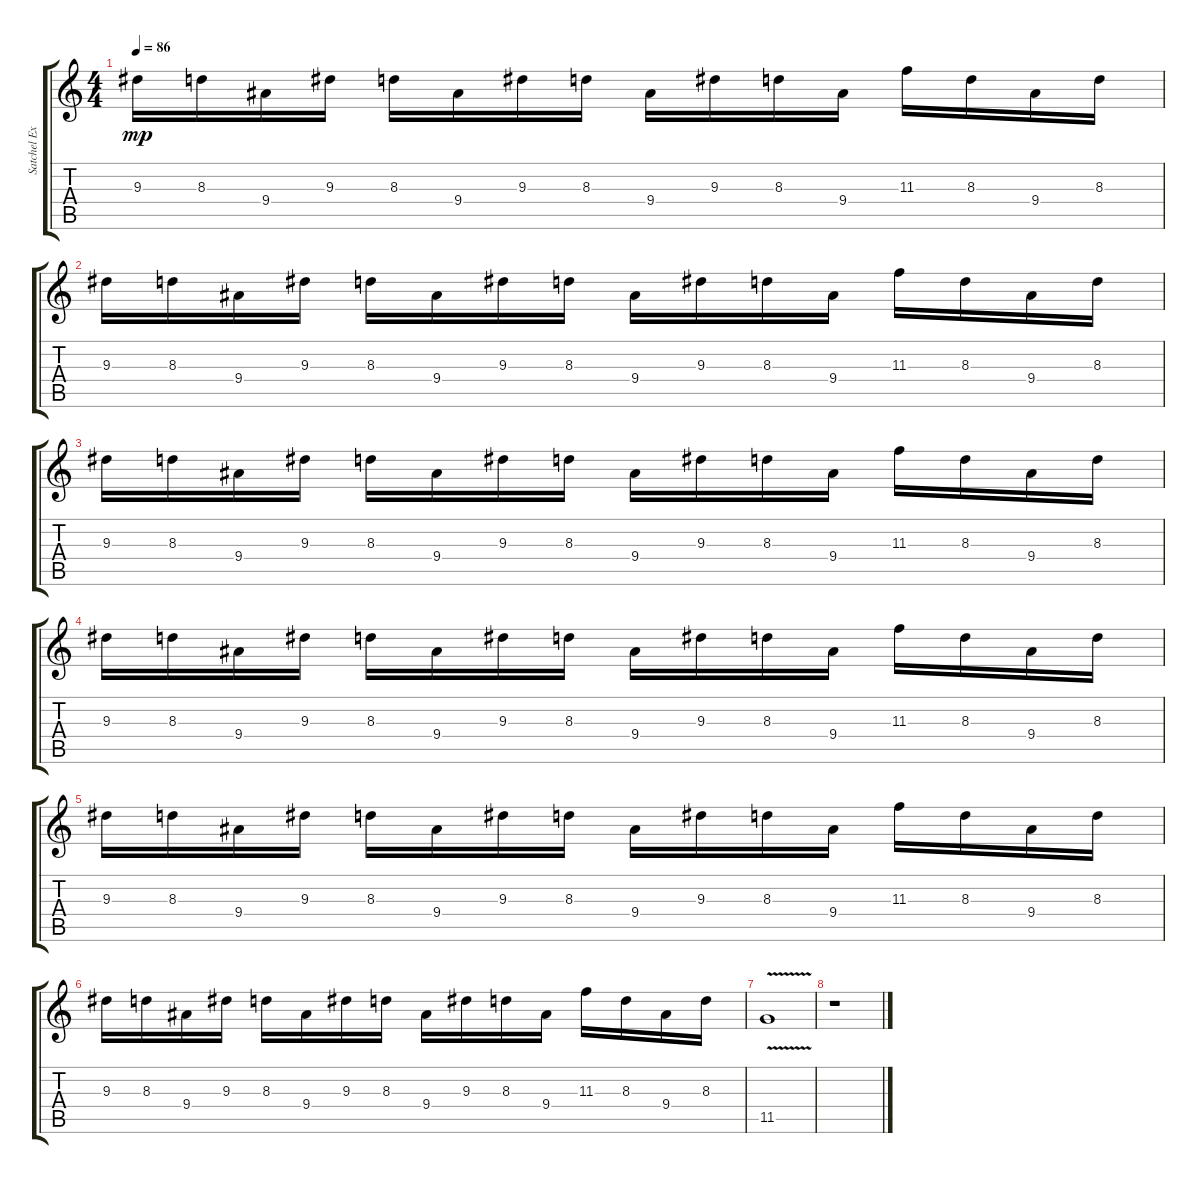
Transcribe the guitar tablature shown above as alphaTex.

\track ("Satchel Extra Lead" "Satchel Ex") {instrument distortionguitar}
\staff {score tabs}
\tuning (Eb4 Bb3 Gb3 Db3 Ab2 Eb2) {hide}
\ts (4 4)
\tempo 86
\clef g2
\ks c
9.3.16{dy mp} 8.3.16 9.4.16 9.3.16 8.3.16 9.4.16 9.3.16 8.3.16 9.4.16 9.3.16 8.3.16 9.4.16 11.3.16 8.3.16 9.4.16 8.3.16 |
9.3.16 8.3.16 9.4.16 9.3.16 8.3.16 9.4.16 9.3.16 8.3.16 9.4.16 9.3.16 8.3.16 9.4.16 11.3.16 8.3.16 9.4.16 8.3.16 |
9.3.16 8.3.16 9.4.16 9.3.16 8.3.16 9.4.16 9.3.16 8.3.16 9.4.16 9.3.16 8.3.16 9.4.16 11.3.16 8.3.16 9.4.16 8.3.16 |
9.3.16 8.3.16 9.4.16 9.3.16 8.3.16 9.4.16 9.3.16 8.3.16 9.4.16 9.3.16 8.3.16 9.4.16 11.3.16 8.3.16 9.4.16 8.3.16 |
9.3.16 8.3.16 9.4.16 9.3.16 8.3.16 9.4.16 9.3.16 8.3.16 9.4.16 9.3.16 8.3.16 9.4.16 11.3.16 8.3.16 9.4.16 8.3.16 |
9.3.16 8.3.16 9.4.16 9.3.16 8.3.16 9.4.16 9.3.16 8.3.16 9.4.16 9.3.16 8.3.16 9.4.16 11.3.16 8.3.16 9.4.16 8.3.16 |
11.5{v}.1 |
r.1
